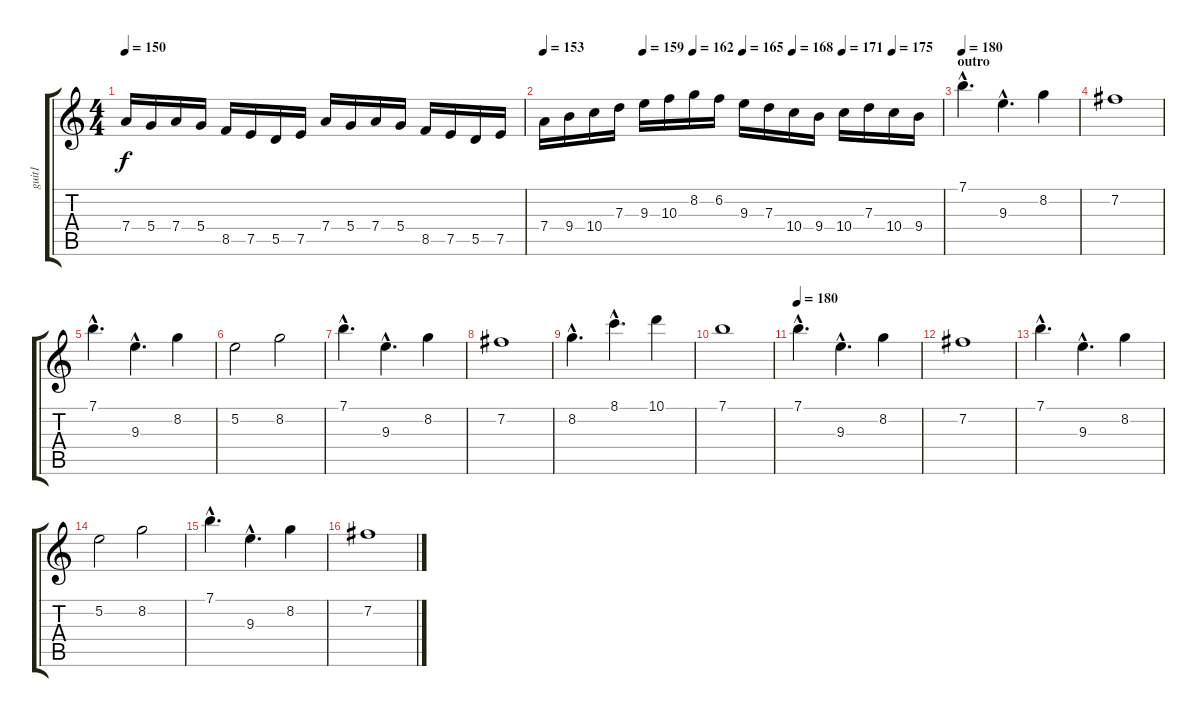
\track ("guit1" "guit1") {instrument distortionguitar}
\staff {score tabs}
\tuning (E4 B3 G3 D3 A2 E2) {hide}
\ts (4 4)
\tempo 150
\clef g2
\ks c
7.4.16{dy f} 5.4.16 7.4.16 5.4.16 8.5.16 7.5.16 5.5.16 7.5.16 7.4.16 5.4.16 7.4.16 5.4.16 8.5.16 7.5.16 5.5.16 7.5.16 |
\tempo 153
\tempo (159 0.25)
\tempo (162 0.375)
\tempo (165 0.5)
\tempo (168 0.625)
\tempo (171 0.75)
\tempo (175 0.875)
7.4.16 9.4.16 10.4.16 7.3.16 9.3.16 10.3.16 8.2.16 6.2.16 9.3.16 7.3.16 10.4.16 9.4.16 10.4.16 7.3.16 10.4.16 9.4.16 |
\section ("" "outro")
\tempo 180
7.1{hac}.4{d} 9.3{hac}.4{d} 8.2.4 |
7.2.1 |
7.1{hac}.4{d} 9.3{hac}.4{d} 8.2.4 |
5.2.2 8.2.2 |
7.1{hac}.4{d} 9.3{hac}.4{d} 8.2.4 |
7.2.1 |
8.2{hac}.4{d} 8.1{hac}.4{d} 10.1.4 |
7.1.1 |
\tempo 180
7.1{hac}.4{d} 9.3{hac}.4{d} 8.2.4 |
7.2.1 |
7.1{hac}.4{d} 9.3{hac}.4{d} 8.2.4 |
5.2.2 8.2.2 |
7.1{hac}.4{d} 9.3{hac}.4{d} 8.2.4 |
7.2.1
